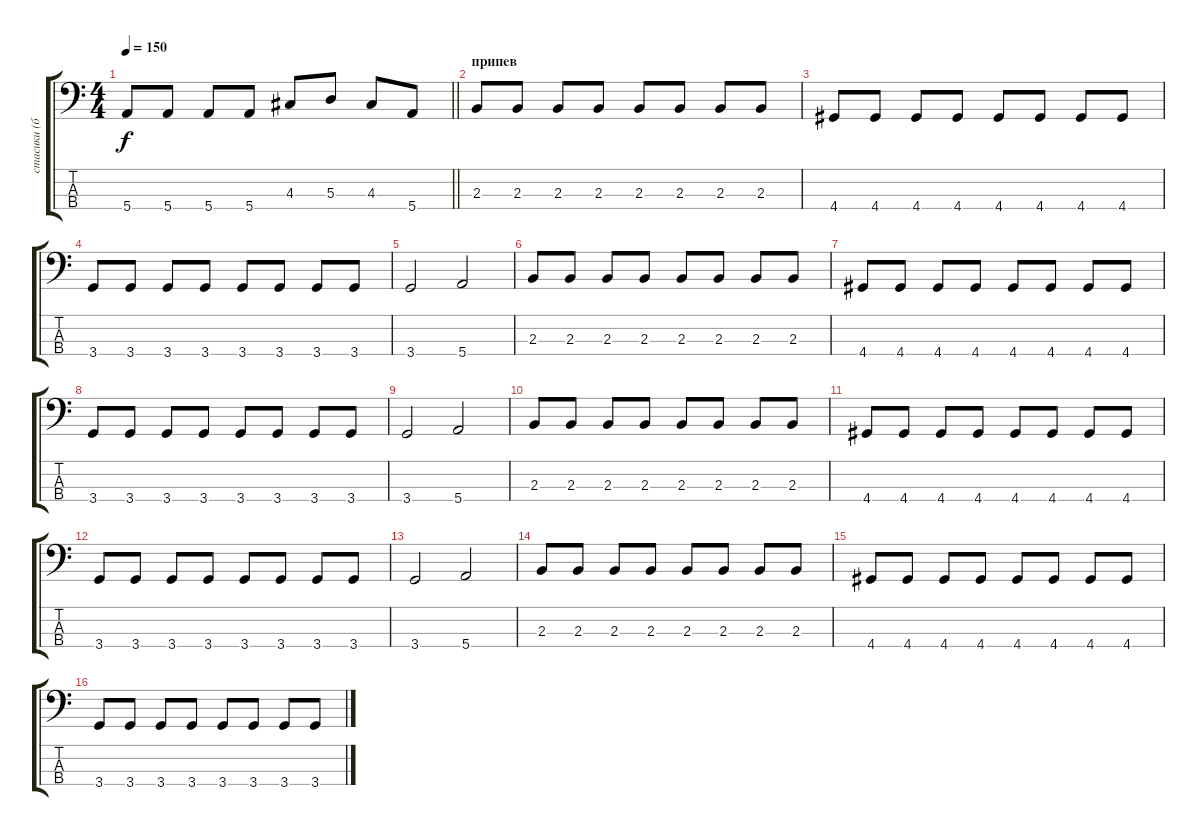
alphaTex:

\track ("стасики (бас)" "стасики (б") {instrument electricbassfinger}
\staff {score tabs}
\tuning (G2 D2 A1 E1) {hide}
\ts (4 4)
\tempo 150
\clef f4
\barLineRight lightlight
\ks c
5.4.8{dy f} 5.4.8 5.4.8 5.4.8 4.3.8 5.3.8 4.3.8 5.4.8 |
\section ("" "припев")
2.3.8 2.3.8 2.3.8 2.3.8 2.3.8 2.3.8 2.3.8 2.3.8 |
4.4.8 4.4.8 4.4.8 4.4.8 4.4.8 4.4.8 4.4.8 4.4.8 |
3.4.8 3.4.8 3.4.8 3.4.8 3.4.8 3.4.8 3.4.8 3.4.8 |
3.4.2 5.4.2 |
2.3.8 2.3.8 2.3.8 2.3.8 2.3.8 2.3.8 2.3.8 2.3.8 |
4.4.8 4.4.8 4.4.8 4.4.8 4.4.8 4.4.8 4.4.8 4.4.8 |
3.4.8 3.4.8 3.4.8 3.4.8 3.4.8 3.4.8 3.4.8 3.4.8 |
3.4.2 5.4.2 |
2.3.8 2.3.8 2.3.8 2.3.8 2.3.8 2.3.8 2.3.8 2.3.8 |
4.4.8 4.4.8 4.4.8 4.4.8 4.4.8 4.4.8 4.4.8 4.4.8 |
3.4.8 3.4.8 3.4.8 3.4.8 3.4.8 3.4.8 3.4.8 3.4.8 |
3.4.2 5.4.2 |
2.3.8 2.3.8 2.3.8 2.3.8 2.3.8 2.3.8 2.3.8 2.3.8 |
4.4.8 4.4.8 4.4.8 4.4.8 4.4.8 4.4.8 4.4.8 4.4.8 |
3.4.8 3.4.8 3.4.8 3.4.8 3.4.8 3.4.8 3.4.8 3.4.8
